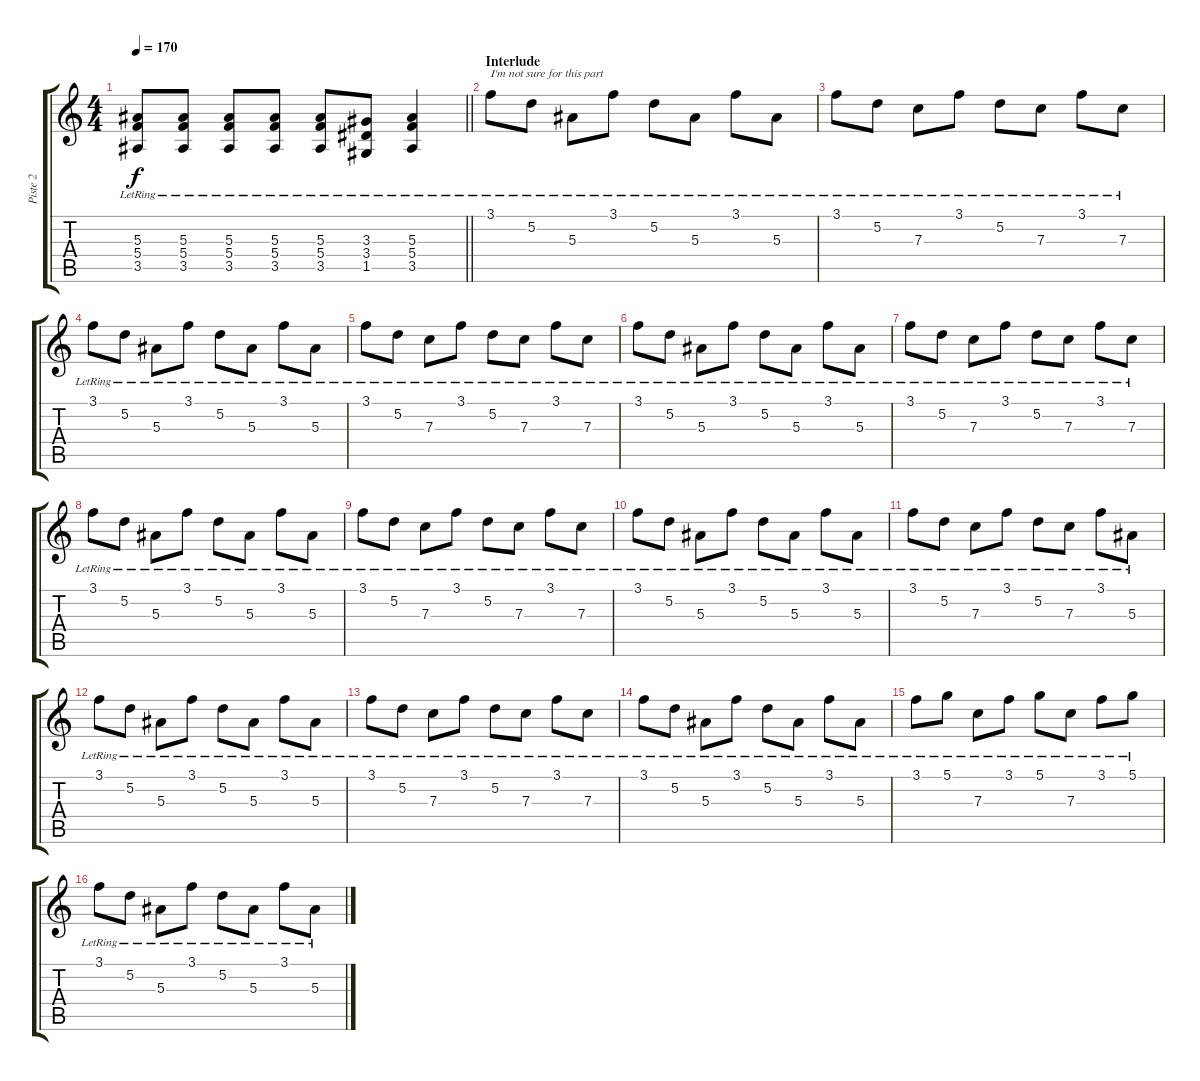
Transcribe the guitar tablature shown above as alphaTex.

\track ("Piste 2" "Piste 2") {instrument acousticguitarsteel}
\staff {score tabs}
\tuning (D4 A3 F3 C3 G2 C2) {hide}
\ts (4 4)
\tempo 170
\clef g2
\barLineRight lightlight
\ks c
(5.3{lr} 5.4{lr} 3.5{lr}).8{dy f} (5.3{lr} 5.4{lr} 3.5{lr}).8 (5.3{lr} 5.4{lr} 3.5{lr}).8 (5.3{lr} 5.4 3.5).8 (5.3{lr} 5.4{lr} 3.5{lr}).8 (3.3{lr} 3.4{lr} 1.5{lr}).8 (5.3{lr} 5.4{lr} 3.5{lr}).4 |
\section ("" "Interlude")
3.1{lr}.8{txt "I'm not sure for this part"} 5.2{lr}.8 5.3{lr}.8 3.1{lr}.8 5.2{lr}.8 5.3{lr}.8 3.1{lr}.8 5.3{lr}.8 |
3.1{lr}.8 5.2{lr}.8 7.3{lr}.8 3.1{lr}.8 5.2{lr}.8 7.3{lr}.8 3.1{lr}.8 7.3{lr}.8 |
3.1{lr}.8 5.2{lr}.8 5.3{lr}.8 3.1{lr}.8 5.2{lr}.8 5.3{lr}.8 3.1{lr}.8 5.3{lr}.8 |
3.1{lr}.8 5.2{lr}.8 7.3{lr}.8 3.1{lr}.8 5.2{lr}.8 7.3{lr}.8 3.1{lr}.8 7.3{lr}.8 |
3.1{lr}.8 5.2{lr}.8 5.3{lr}.8 3.1{lr}.8 5.2{lr}.8 5.3{lr}.8 3.1{lr}.8 5.3{lr}.8 |
3.1{lr}.8 5.2{lr}.8 7.3{lr}.8 3.1{lr}.8 5.2{lr}.8 7.3{lr}.8 3.1{lr}.8 7.3{lr}.8 |
3.1{lr}.8 5.2{lr}.8 5.3{lr}.8 3.1{lr}.8 5.2{lr}.8 5.3{lr}.8 3.1{lr}.8 5.3{lr}.8 |
3.1{lr}.8 5.2{lr}.8 7.3{lr}.8 3.1{lr}.8 5.2{lr}.8 7.3{lr}.8 3.1{lr}.8 7.3{lr}.8 |
3.1{lr}.8 5.2{lr}.8 5.3{lr}.8 3.1{lr}.8 5.2{lr}.8 5.3{lr}.8 3.1{lr}.8 5.3{lr}.8 |
3.1{lr}.8 5.2{lr}.8 7.3{lr}.8 3.1{lr}.8 5.2{lr}.8 7.3{lr}.8 3.1{lr}.8 5.3{lr}.8 |
3.1{lr}.8 5.2{lr}.8 5.3{lr}.8 3.1{lr}.8 5.2{lr}.8 5.3{lr}.8 3.1{lr}.8 5.3{lr}.8 |
3.1{lr}.8 5.2{lr}.8 7.3{lr}.8 3.1{lr}.8 5.2{lr}.8 7.3{lr}.8 3.1{lr}.8 7.3{lr}.8 |
3.1{lr}.8 5.2{lr}.8 5.3{lr}.8 3.1{lr}.8 5.2{lr}.8 5.3{lr}.8 3.1{lr}.8 5.3{lr}.8 |
3.1{lr}.8 5.1{lr}.8 7.3{lr}.8 3.1{lr}.8 5.1{lr}.8 7.3{lr}.8 3.1{lr}.8 5.1{lr}.8 |
3.1{lr}.8 5.2{lr}.8 5.3{lr}.8 3.1{lr}.8 5.2{lr}.8 5.3{lr}.8 3.1{lr}.8 5.3{lr}.8
